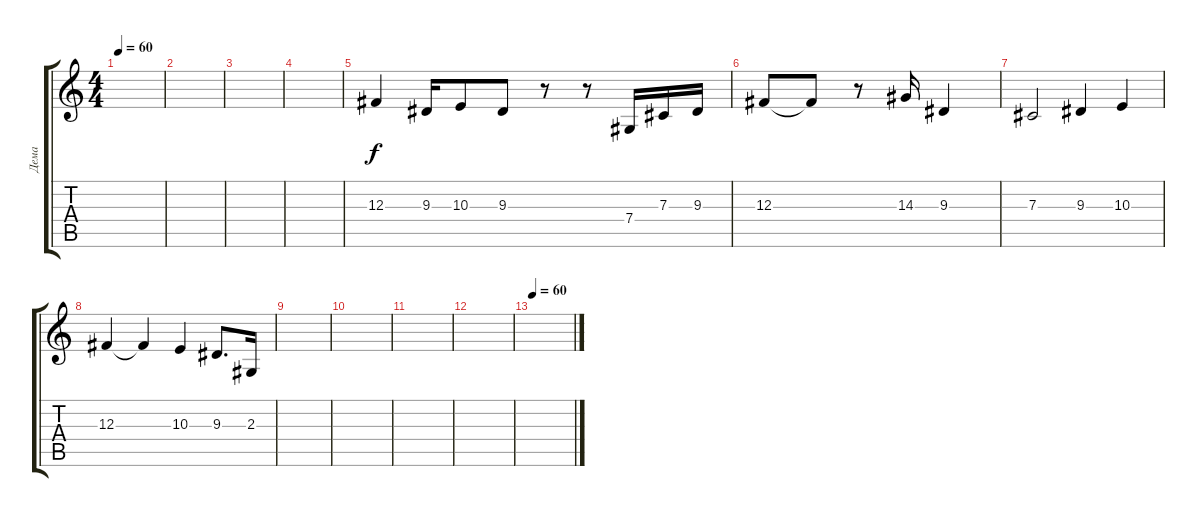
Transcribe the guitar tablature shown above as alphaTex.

\track ("Дема" "Дема") {instrument acousticgrandpiano}
\staff {score tabs}
\tuning (Eb4 Bb3 Gb3 Db3 Ab2 Db2) {hide}
\ts (4 4)
\tempo 60
\clef g2
\ks c
|
|
|
|
12.3.4{instrument electricguitarjazz} 9.3.16 10.3.8 9.3.8 r.8 r.8 7.4.16 7.3.16 9.3.16 |
12.3.8 12.3{t}.8 r.8 14.3.16 9.3.4 |
7.3.2 9.3.4 10.3.4 |
12.3.4 12.3{t}.4 10.3.4 9.3.8{d} 2.3.16{instrument distortionguitar} |
|
|
|
|
\tempo 60
